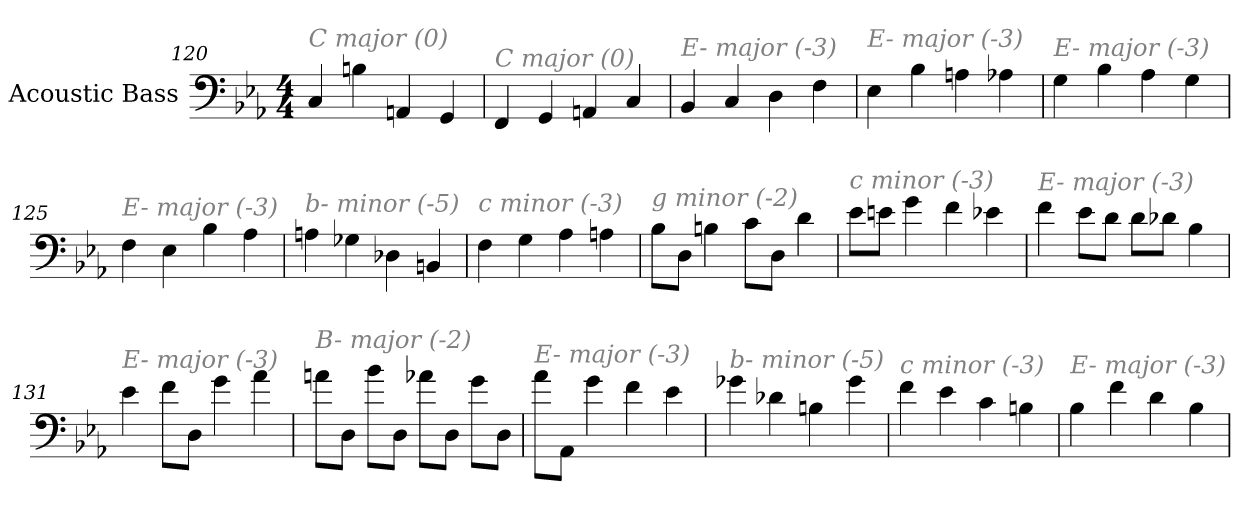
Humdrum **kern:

**kern
*part1
*staff1
*I"Acoustic Bass
*clefF4
*ITrd7c12
*k[b-e-a-]
*E-:
*M4/4
=120
!LO:TX:i:color=#808080:t=C major (0)
4CC
4BBn
4AAAn
4GGG
=121
!LO:TX:i:color=#808080:t=C major (0)
4FFF
4GGG
4AAAn
4CC
=122
!LO:TX:i:color=#808080:t=E- major (-3)
4BBB-
4CC
4DD
4FF
=123
!LO:TX:i:color=#808080:t=E- major (-3)
4EE-
4BB-
4AAn
4AA-X
=124
!LO:TX:i:color=#808080:t=E- major (-3)
4GG
4BB-
4AA-
4GG
=125
!LO:TX:i:color=#808080:t=E- major (-3)
4FF
4EE-
4BB-
4AA-
=126
!LO:TX:i:color=#808080:t=b- minor (-5)
4AAn
4GG-X
4DD-X
4BBBn
=127
!LO:TX:i:color=#808080:t=c minor (-3)
4FF
4GG
4AA-
4AAn
=128
!LO:TX:i:color=#808080:t=g minor (-2)
8BB-L
8DDJ
4BBn
8CL
8DDJ
4D
=129
!LO:TX:i:color=#808080:t=c minor (-3)
8E-L
8EnJ
4G
4F
4E-X
=130
!LO:TX:i:color=#808080:t=E- major (-3)
4F
8E-L
8DJ
8DL
8D-XJ
4BB-
=131
!LO:TX:i:color=#808080:t=E- major (-3)
4E-
8FL
8DDJ
4G
4A-
=132
!LO:TX:i:color=#808080:t=B- major (-2)
8AnL
8DDJ
8B-L
8DDJ
8A-XL
8DDJ
8GL
8DDJ
=133
!LO:TX:i:color=#808080:t=E- major (-3)
8A-L
8AAA-J
4G
4F
4E-
=134
!LO:TX:i:color=#808080:t=b- minor (-5)
4G-X
4D-X
4BBn
4G-
=135
!LO:TX:i:color=#808080:t=c minor (-3)
4F
4E-
4C
4BBn
=136
!LO:TX:i:color=#808080:t=E- major (-3)
4BB-
4F
4D
4BB-
=
*-
